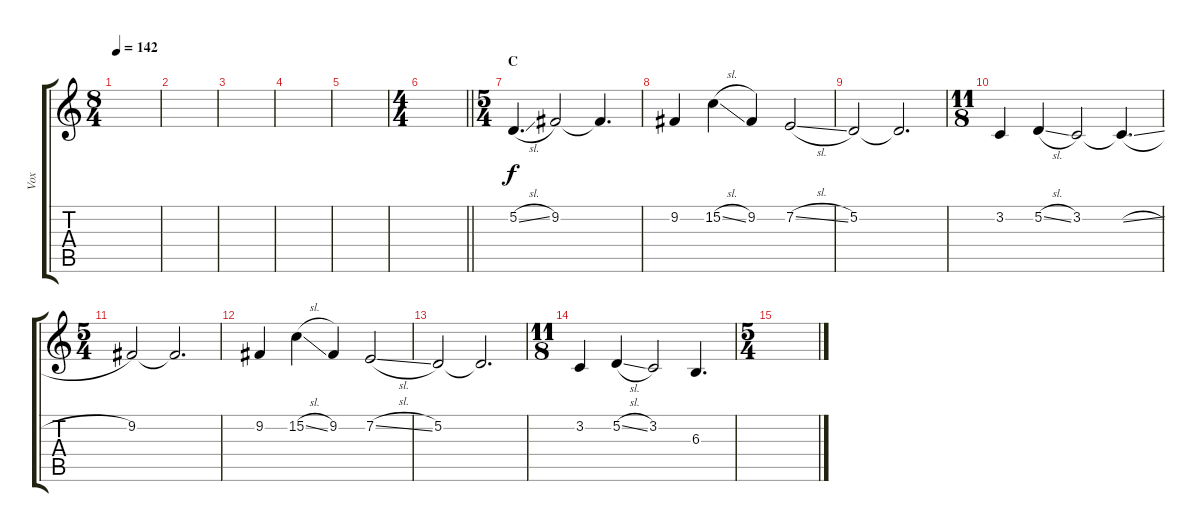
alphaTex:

\track ("Vox" "Vox") {instrument lead2sawtooth}
\staff {score tabs}
\tuning (D4 A3 F3 C3 G2 C2) {hide}
\ts (8 4)
\tempo 142
\clef g2
\ks c
|
|
|
|
|
\ts (4 4)
\barLineRight lightlight
|
\ts (5 4)
\section ("" "C")
5.2{sl}.4{d} 9.2.2 9.2{t}.4{d} |
9.2.4 15.2{sl}.4 9.2.4 7.2{sl}.2 |
5.2.2 5.2{t}.2{d} |
\ts (11 8)
3.2.4 5.2{sl}.4 3.2.2 3.2{sl t}.4{d} |
\ts (5 4)
9.2.2 9.2{t}.2{d} |
9.2.4 15.2{sl}.4 9.2.4 7.2{sl}.2 |
5.2.2 5.2{t}.2{d} |
\ts (11 8)
3.2.4 5.2{sl}.4 3.2.2 6.3.4{d} |
\ts (5 4)
